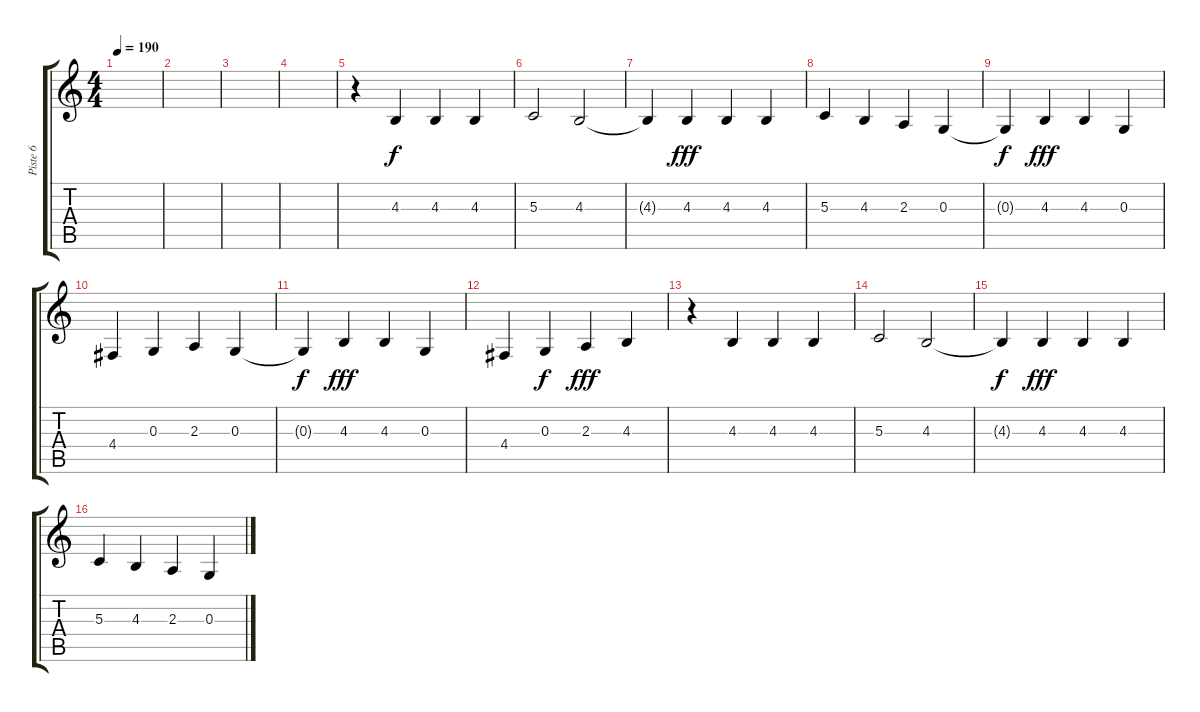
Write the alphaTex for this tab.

\track ("Piste 6" "Piste 6") {instrument altosax}
\staff {score tabs}
\tuning (E4 B3 G3 D3 A2 E2) {hide}
\ts (4 4)
\tempo 190
\clef g2
\ks c
|
|
|
|
r.4 4.3.4 4.3.4 4.3.4 |
5.3.2 4.3.2 |
4.3{t}.4{dy f} 4.3.4{dy fff} 4.3.4 4.3.4 |
5.3.4 4.3.4 2.3.4 0.3.4 |
0.3{t}.4{dy f} 4.3.4{dy fff} 4.3.4 0.3.4 |
4.4.4 0.3.4 2.3.4 0.3.4 |
0.3{t}.4{dy f} 4.3.4{dy fff} 4.3.4 0.3.4 |
4.4.4 0.3.4{dy f} 2.3.4{dy fff} 4.3.4 |
r.4 4.3.4 4.3.4 4.3.4 |
5.3.2 4.3.2 |
4.3{t}.4{dy f} 4.3.4{dy fff} 4.3.4 4.3.4 |
5.3.4 4.3.4 2.3.4 0.3.4
